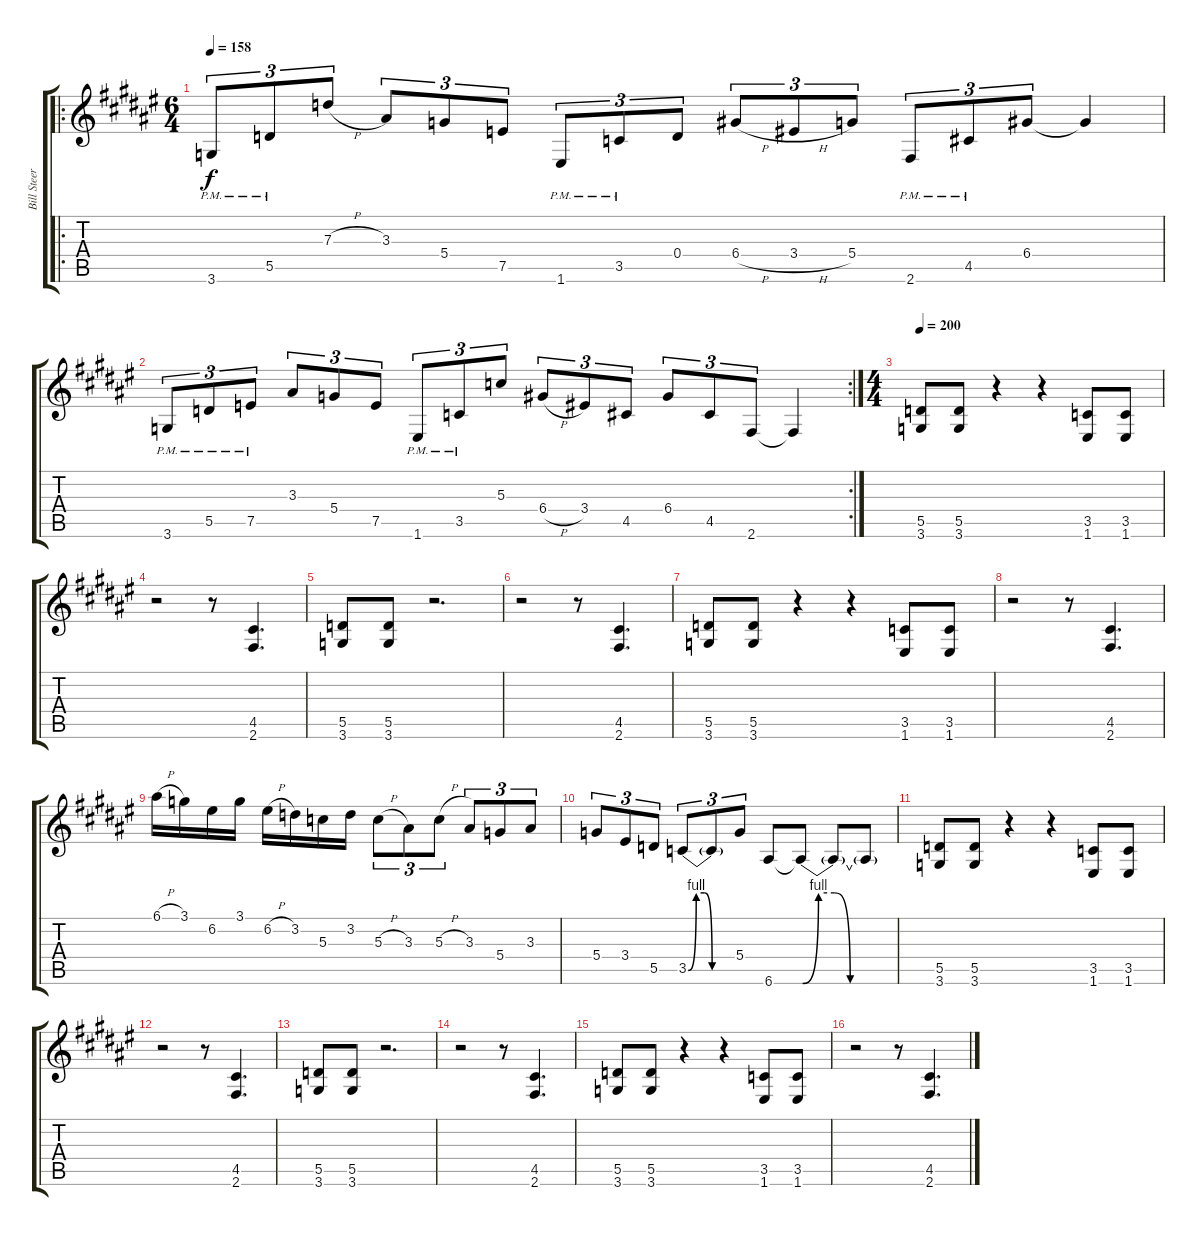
\track ("Bill Steer" "Bill Steer") {instrument distortionguitar}
\staff {score tabs}
\tuning (E4 B3 G3 D3 A2 E2) {hide}
\ro
\ts (6 4)
\tempo 158
\clef g2
\ks f#
3.6{pm}.8{tu (3 2) dy f volume 13 beam Up} 5.5{pm}.8{tu (3 2) beam Up} 7.3{h}.8{tu (3 2) beam Up} 3.3.8{tu (3 2) beam Up} 5.4.8{tu (3 2) beam Up} 7.5.8{tu (3 2) beam Up} 1.6{pm}.8{tu (3 2) beam Up} 3.5{pm}.8{tu (3 2) beam Up} 0.4.8{tu (3 2) beam Up} 6.4{h}.8{tu (3 2)} 3.4{h}.8{tu (3 2)} 5.4.8{tu (3 2)} 2.6{pm}.8{tu (3 2)} 4.5{pm}.8{tu (3 2)} 6.4.8{tu (3 2)} 6.4{t}.4 |
\rc 2
3.6{pm}.8{tu (3 2)} 5.5{pm}.8{tu (3 2)} 7.5{pm}.8{tu (3 2)} 3.3.8{tu (3 2)} 5.4.8{tu (3 2)} 7.5.8{tu (3 2)} 1.6{pm}.8{tu (3 2)} 3.5{pm}.8{tu (3 2)} 5.3.8{tu (3 2)} 6.4{h}.8{tu (3 2)} 3.4.8{tu (3 2)} 4.5.8{tu (3 2)} 6.4.8{tu (3 2)} 4.5.8{tu (3 2)} 2.6.8{tu (3 2)} 2.6{t}.4 |
\ts (4 4)
\tempo 200
(5.5 3.6).8 (5.5 3.6).8 r.4 r.4 (3.5 1.6).8 (3.5 1.6).8 |
r.2 r.8 (4.5 2.6).4{d} |
(5.5 3.6).8 (5.5 3.6).8 r.2{d} |
r.2 r.8 (4.5 2.6).4{d} |
(5.5 3.6).8 (5.5 3.6).8 r.4 r.4 (3.5 1.6).8 (3.5 1.6).8 |
r.2 r.8 (4.5 2.6).4{d} |
6.1{h}.16 3.1.16 6.2.16 3.1.16 6.2{h}.16 3.2.16 5.3.16 3.2.16 5.3{h}.8{tu (3 2)} 3.3.8{tu (3 2)} 5.3{h}.8{tu (3 2)} 3.3.8{tu (3 2)} 5.4.8{tu (3 2)} 3.3.8{tu (3 2)} |
5.4.8{tu (3 2)} 3.4.8{tu (3 2)} 5.5.8{tu (3 2)} 3.5{be (custom 0 0 10 4 20 4 30 0 60 0)}.8{tu (3 2)} 3.5{t}.8{tu (3 2)} 5.4.8{tu (3 2)} 6.6.8 6.6{be (custom 0 0 10 4 20 4 30 0 60 0) t}.8 6.6{t}.8 6.6{t}.8 |
(5.5 3.6).8 (5.5 3.6).8 r.4 r.4 (3.5 1.6).8 (3.5 1.6).8 |
r.2 r.8 (4.5 2.6).4{d} |
(5.5 3.6).8 (5.5 3.6).8 r.2{d} |
r.2 r.8 (4.5 2.6).4{d} |
(5.5 3.6).8 (5.5 3.6).8 r.4 r.4 (3.5 1.6).8 (3.5 1.6).8 |
r.2 r.8 (4.5 2.6).4{d}
